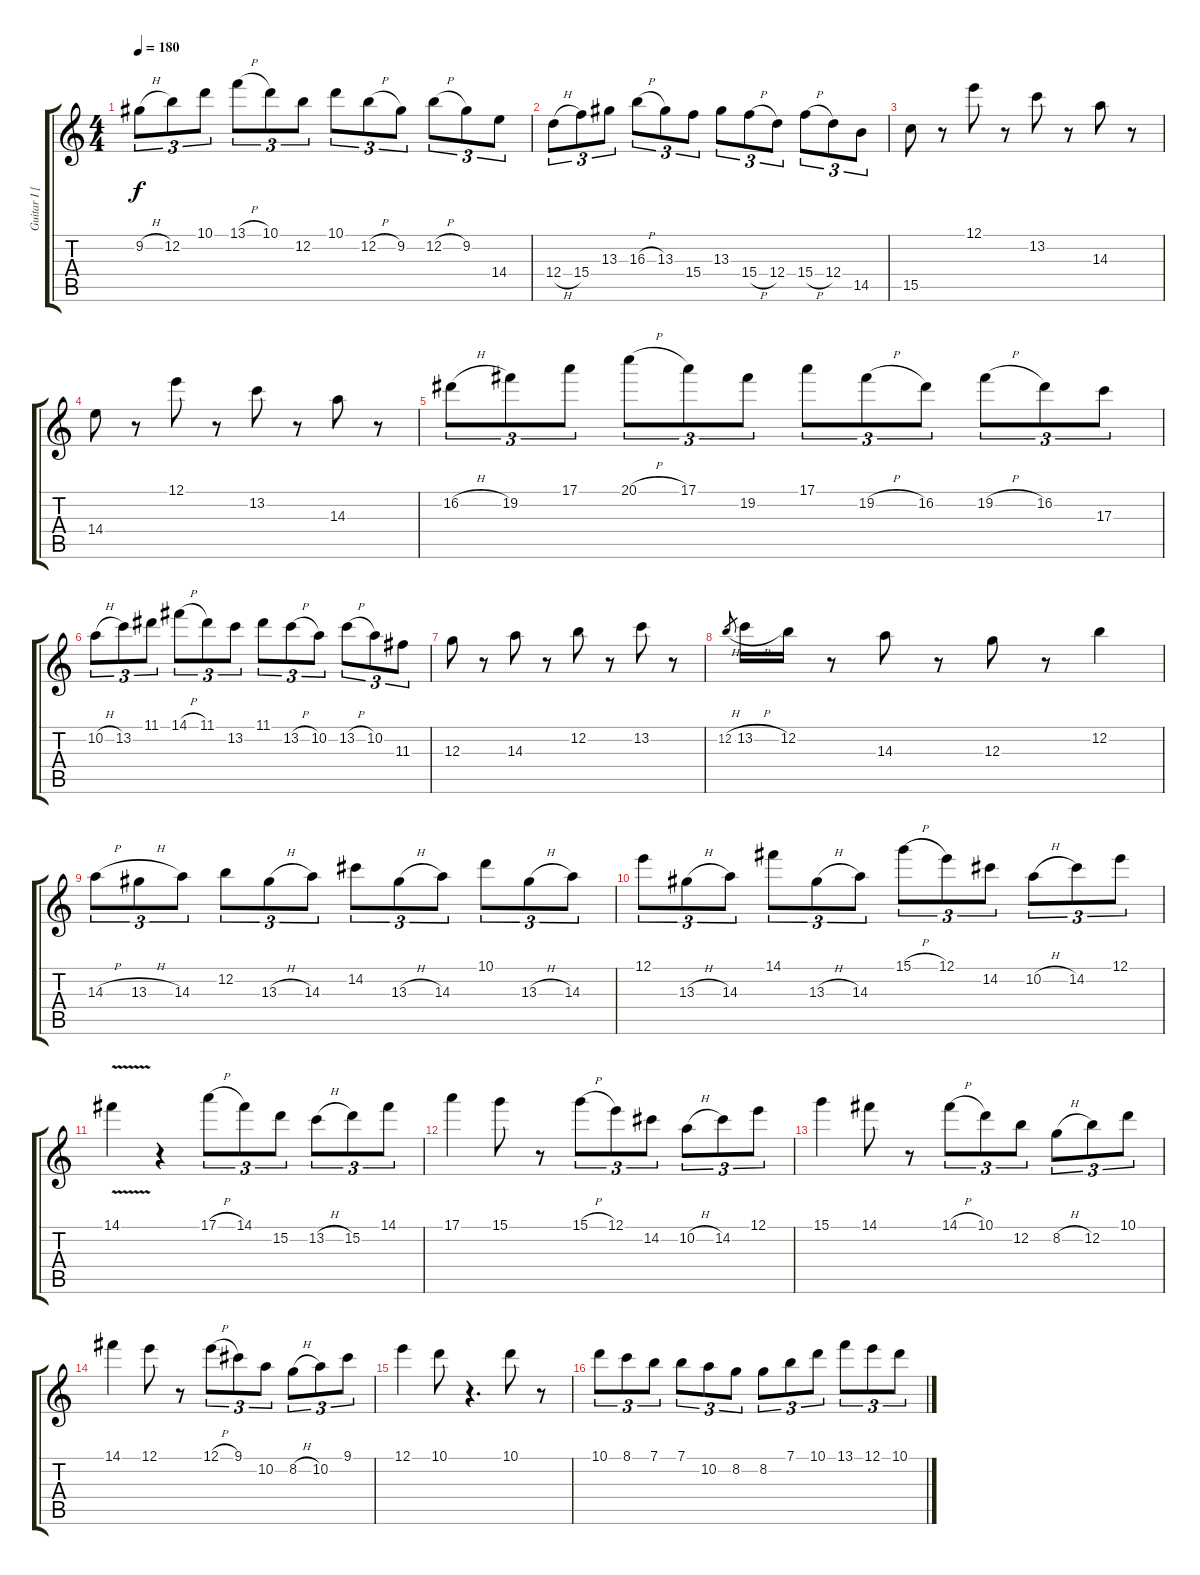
\track ("Guitar I [Paul]" "Guitar I [") {instrument distortionguitar}
\staff {score tabs}
\tuning (E4 B3 G3 D3 A2 E2) {hide}
\ts (4 4)
\tempo 180
\clef g2
\ks c
9.2{h}.8{tu (3 2) dy f} 12.2.8{tu (3 2)} 10.1.8{tu (3 2)} 13.1{h}.8{tu (3 2)} 10.1.8{tu (3 2)} 12.2.8{tu (3 2)} 10.1.8{tu (3 2)} 12.2{h}.8{tu (3 2)} 9.2.8{tu (3 2)} 12.2{h}.8{tu (3 2)} 9.2.8{tu (3 2)} 14.4.8{tu (3 2)} |
12.4{h}.8{tu (3 2)} 15.4.8{tu (3 2)} 13.3.8{tu (3 2)} 16.3{h}.8{tu (3 2)} 13.3.8{tu (3 2)} 15.4.8{tu (3 2)} 13.3.8{tu (3 2)} 15.4{h}.8{tu (3 2)} 12.4.8{tu (3 2)} 15.4{h}.8{tu (3 2)} 12.4.8{tu (3 2)} 14.5.8{tu (3 2)} |
15.5.8 r.8 12.1.8 r.8 13.2.8 r.8 14.3.8 r.8 |
14.4.8 r.8 12.1.8 r.8 13.2.8 r.8 14.3.8 r.8 |
16.2{h}.8{tu (3 2)} 19.2.8{tu (3 2)} 17.1.8{tu (3 2)} 20.1{h}.8{tu (3 2)} 17.1.8{tu (3 2)} 19.2.8{tu (3 2)} 17.1.8{tu (3 2)} 19.2{h}.8{tu (3 2)} 16.2.8{tu (3 2)} 19.2{h}.8{tu (3 2)} 16.2.8{tu (3 2)} 17.3.8{tu (3 2)} |
10.2{h}.8{tu (3 2)} 13.2.8{tu (3 2)} 11.1.8{tu (3 2)} 14.1{h}.8{tu (3 2)} 11.1.8{tu (3 2)} 13.2.8{tu (3 2)} 11.1.8{tu (3 2)} 13.2{h}.8{tu (3 2)} 10.2.8{tu (3 2)} 13.2{h}.8{tu (3 2)} 10.2.8{tu (3 2)} 11.3.8{tu (3 2)} |
12.3.8 r.8 14.3.8 r.8 12.2.8 r.8 13.2.8 r.8 |
12.2{h}.8{gr} 13.2{h}.16 12.2.16 r.8 14.3.8 r.8 12.3.8 r.8 12.2.4 |
14.3{h}.8{tu (3 2)} 13.3{h}.8{tu (3 2)} 14.3.8{tu (3 2)} 12.2.8{tu (3 2)} 13.3{h}.8{tu (3 2)} 14.3.8{tu (3 2)} 14.2.8{tu (3 2)} 13.3{h}.8{tu (3 2)} 14.3.8{tu (3 2)} 10.1.8{tu (3 2)} 13.3{h}.8{tu (3 2)} 14.3.8{tu (3 2)} |
12.1.8{tu (3 2)} 13.3{h}.8{tu (3 2)} 14.3.8{tu (3 2)} 14.1.8{tu (3 2)} 13.3{h}.8{tu (3 2)} 14.3.8{tu (3 2)} 15.1{h}.8{tu (3 2)} 12.1.8{tu (3 2)} 14.2.8{tu (3 2)} 10.2{h}.8{tu (3 2)} 14.2.8{tu (3 2)} 12.1.8{tu (3 2)} |
14.1{v}.4 r.4 17.1{h}.8{tu (3 2)} 14.1.8{tu (3 2)} 15.2.8{tu (3 2)} 13.2{h}.8{tu (3 2)} 15.2.8{tu (3 2)} 14.1.8{tu (3 2)} |
17.1.4 15.1.8 r.8 15.1{h}.8{tu (3 2)} 12.1.8{tu (3 2)} 14.2.8{tu (3 2)} 10.2{h}.8{tu (3 2)} 14.2.8{tu (3 2)} 12.1.8{tu (3 2)} |
15.1.4 14.1.8 r.8 14.1{h}.8{tu (3 2)} 10.1.8{tu (3 2)} 12.2.8{tu (3 2)} 8.2{h}.8{tu (3 2)} 12.2.8{tu (3 2)} 10.1.8{tu (3 2)} |
14.1.4 12.1.8 r.8 12.1{h}.8{tu (3 2)} 9.1.8{tu (3 2)} 10.2.8{tu (3 2)} 8.2{h}.8{tu (3 2)} 10.2.8{tu (3 2)} 9.1.8{tu (3 2)} |
12.1.4 10.1.8 r.4{d} 10.1.8 r.8 |
10.1.8{tu (3 2)} 8.1.8{tu (3 2)} 7.1.8{tu (3 2)} 7.1.8{tu (3 2)} 10.2.8{tu (3 2)} 8.2.8{tu (3 2)} 8.2.8{tu (3 2)} 7.1.8{tu (3 2)} 10.1.8{tu (3 2)} 13.1.8{tu (3 2)} 12.1.8{tu (3 2)} 10.1.8{tu (3 2)}
